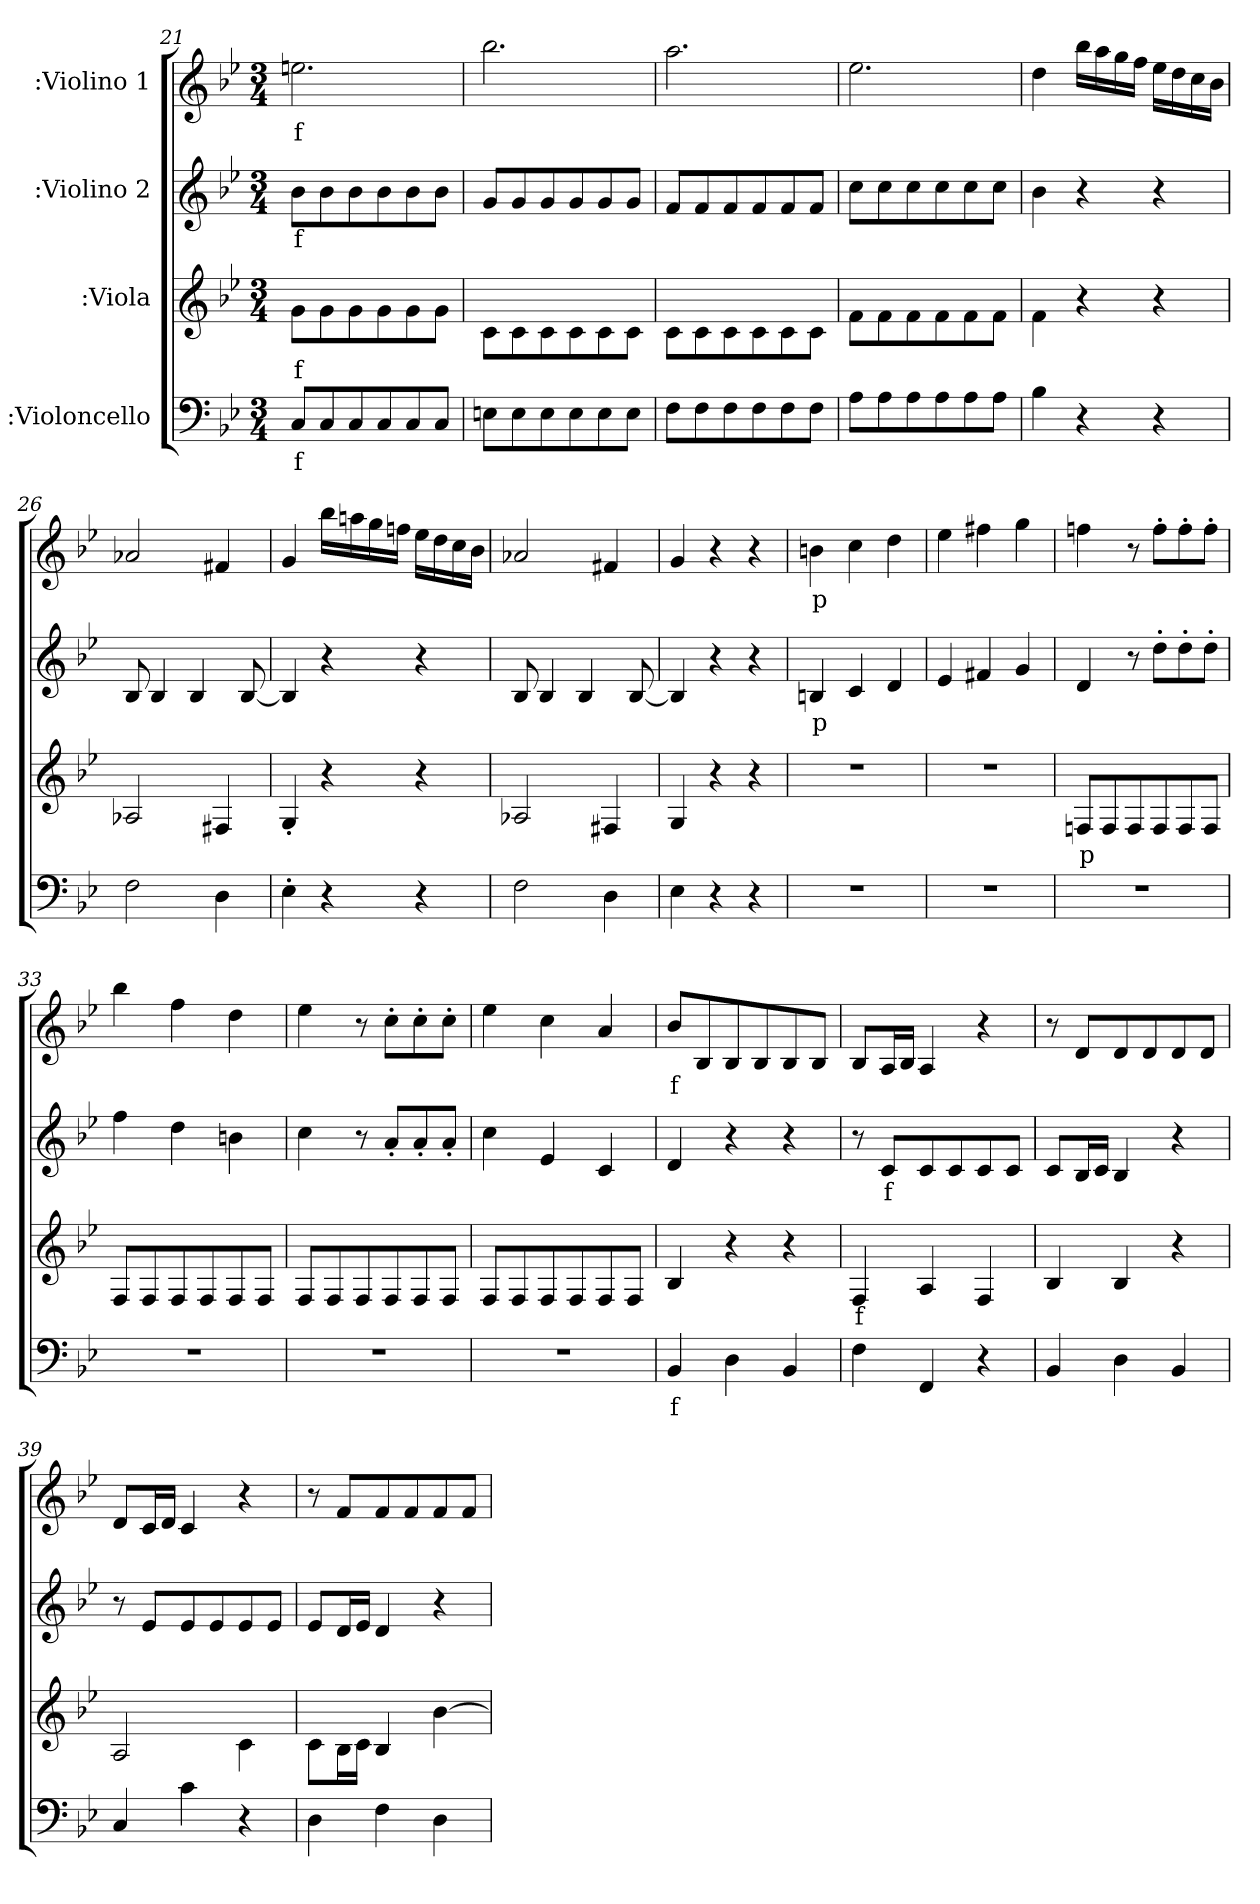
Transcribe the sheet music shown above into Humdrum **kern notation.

**kern	**text	**kern	**text	**kern	**text	**kern	**text
*part4	*part4	*part3	*part3	*part2	*part2	*part1	*part1
*staff4	*staff4	*staff3	*staff3	*staff2	*staff2	*staff1	*staff1
*I":Violoncello	*	*I":Viola	*	*I":Violino 2	*	*I":Violino 1	*
*clefF4	*	*	*	*clefG2	*	*clefG2	*
*k[b-e-]	*	*k[b-e-]	*	*k[b-e-]	*	*k[b-e-]	*
*g:	*	*g:	*	*g:	*	*g:	*
*M3/4	*	*M3/4	*	*M3/4	*	*M3/4	*
=21	=21	=21	=21	=21	=21	=21	=21
8C/L	f	8g\L	f	8b-\L	f	2.een\	f
8C/	.	8g\	.	8b-\	.	.	.
8C/	.	8g\	.	8b-\	.	.	.
8C/	.	8g\	.	8b-\	.	.	.
8C/	.	8g\	.	8b-\	.	.	.
8C/J	.	8g\J	.	8b-\J	.	.	.
=22	=22	=22	=22	=22	=22	=22	=22
8En\L	.	8c\L	.	8g/L	.	2.bb-\	.
8E\	.	8c\	.	8g/	.	.	.
8E\	.	8c\	.	8g/	.	.	.
8E\	.	8c\	.	8g/	.	.	.
8E\	.	8c\	.	8g/	.	.	.
8E\J	.	8c\J	.	8g/J	.	.	.
=23	=23	=23	=23	=23	=23	=23	=23
8F\L	.	8c\L	.	8f/L	.	2.aa\	.
8F\	.	8c\	.	8f/	.	.	.
8F\	.	8c\	.	8f/	.	.	.
8F\	.	8c\	.	8f/	.	.	.
8F\	.	8c\	.	8f/	.	.	.
8F\J	.	8c\J	.	8f/J	.	.	.
=24	=24	=24	=24	=24	=24	=24	=24
8A\L	.	8f\L	.	8cc\L	.	2.ee-\	.
8A\	.	8f\	.	8cc\	.	.	.
8A\	.	8f\	.	8cc\	.	.	.
8A\	.	8f\	.	8cc\	.	.	.
8A\	.	8f\	.	8cc\	.	.	.
8A\J	.	8f\J	.	8cc\J	.	.	.
=25	=25	=25	=25	=25	=25	=25	=25
4B-\	.	4f\	.	4b-\	.	4dd\	.
4r	.	4r	.	4r	.	16bb-\LL	.
.	.	.	.	.	.	16aa\	.
.	.	.	.	.	.	16gg\	.
.	.	.	.	.	.	16ff\JJ	.
4r	.	4r	.	4r	.	16ee-\LL	.
.	.	.	.	.	.	16dd\	.
.	.	.	.	.	.	16cc\	.
.	.	.	.	.	.	16b-\JJ	.
=26	=26	=26	=26	=26	=26	=26	=26
2F\	.	2A-X/	.	8B-/	.	2a-X/	.
.	.	.	.	4B-/	.	.	.
.	.	.	.	4B-/	.	.	.
4D\	.	4F#X/	.	.	.	4f#X/	.
.	.	.	.	[8B-/	.	.	.
=27	=27	=27	=27	=27	=27	=27	=27
4E-'>\	.	4G'>/	.	4B-/]	.	4g/	.
4r	.	4r	.	4r	.	16bb-\LL	.
.	.	.	.	.	.	16aan\	.
.	.	.	.	.	.	16gg\	.
.	.	.	.	.	.	16ffn\JJ	.
4r	.	4r	.	4r	.	16ee-\LL	.
.	.	.	.	.	.	16dd\	.
.	.	.	.	.	.	16cc\	.
.	.	.	.	.	.	16b-\JJ	.
=28	=28	=28	=28	=28	=28	=28	=28
2F\	.	2A-X/	.	8B-/	.	2a-X/	.
.	.	.	.	4B-/	.	.	.
.	.	.	.	4B-/	.	.	.
4D\	.	4F#X/	.	.	.	4f#X/	.
.	.	.	.	[8B-/	.	.	.
=29	=29	=29	=29	=29	=29	=29	=29
4E-\	.	4G/	.	4B-/]	.	4g/	.
4r	.	4r	.	4r	.	4r	.
4r	.	4r	.	4r	.	4r	.
=30	=30	=30	=30	=30	=30	=30	=30
2.r	.	2.r	.	4Bn/	p	4bn\	p
.	.	.	.	4c/	.	4cc\	.
.	.	.	.	4d/	.	4dd\	.
=31	=31	=31	=31	=31	=31	=31	=31
2.r	.	2.r	.	4e-/	.	4ee-\	.
.	.	.	.	4f#X/	.	4ff#X\	.
.	.	.	.	4g/	.	4gg\	.
=32	=32	=32	=32	=32	=32	=32	=32
2.r	.	8Fn/L	p	4d/	.	4ffn\	.
.	.	8F/	.	.	.	.	.
.	.	8F/	.	8r	.	8r	.
.	.	8F/	.	8dd'>\L	.	8ff'>\L	.
.	.	8F/	.	8dd'>\	.	8ff'>\	.
.	.	8F/J	.	8dd'>\J	.	8ff'>\J	.
=33	=33	=33	=33	=33	=33	=33	=33
2.r	.	8F/L	.	4ff\	.	4bb-\	.
.	.	8F/	.	.	.	.	.
.	.	8F/	.	4dd\	.	4ff\	.
.	.	8F/	.	.	.	.	.
.	.	8F/	.	4bn\	.	4dd\	.
.	.	8F/J	.	.	.	.	.
=34	=34	=34	=34	=34	=34	=34	=34
2.r	.	8F/L	.	4cc\	.	4ee-\	.
.	.	8F/	.	.	.	.	.
.	.	8F/	.	8r	.	8r	.
.	.	8F/	.	8a'>/L	.	8cc'>\L	.
.	.	8F/	.	8a'>/	.	8cc'>\	.
.	.	8F/J	.	8a'>/J	.	8cc'>\J	.
=35	=35	=35	=35	=35	=35	=35	=35
2.r	.	8F/L	.	4cc\	.	4ee-\	.
.	.	8F/	.	.	.	.	.
.	.	8F/	.	4e-/	.	4cc\	.
.	.	8F/	.	.	.	.	.
.	.	8F/	.	4c/	.	4a/	.
.	.	8F/J	.	.	.	.	.
=36	=36	=36	=36	=36	=36	=36	=36
4BB-/	f	4B-/	.	4d/	.	8b-/L	f
.	.	.	.	.	.	8B-/	.
4D\	.	4r	.	4r	.	8B-/	.
.	.	.	.	.	.	8B-/	.
4BB-/	.	4r	.	4r	.	8B-/	.
.	.	.	.	.	.	8B-/J	.
=37	=37	=37	=37	=37	=37	=37	=37
4F\	.	4F/	f	8r	.	8B-/L	.
.	.	.	.	8c/L	f	16A/L	.
.	.	.	.	.	.	16B-/JJ	.
4FF/	.	4A/	.	8c/	.	4A/	.
.	.	.	.	8c/	.	.	.
4r	.	4F/	.	8c/	.	4r	.
.	.	.	.	8c/J	.	.	.
=38	=38	=38	=38	=38	=38	=38	=38
4BB-/	.	4B-/	.	8c/L	.	8r	.
.	.	.	.	16B-/L	.	8d/L	.
.	.	.	.	16c/JJ	.	.	.
4D\	.	4B-/	.	4B-/	.	8d/	.
.	.	.	.	.	.	8d/	.
4BB-/	.	4r	.	4r	.	8d/	.
.	.	.	.	.	.	8d/J	.
=39	=39	=39	=39	=39	=39	=39	=39
4C/	.	2A/	.	8r	.	8d/L	.
.	.	.	.	8e-/L	.	16c/L	.
.	.	.	.	.	.	16d/JJ	.
4c\	.	.	.	8e-/	.	4c/	.
.	.	.	.	8e-/	.	.	.
4r	.	4c\	.	8e-/	.	4r	.
.	.	.	.	8e-/J	.	.	.
=40	=40	=40	=40	=40	=40	=40	=40
4D\	.	8c\L	.	8e-/L	.	8r	.
.	.	16B-\L	.	16d/L	.	8f/L	.
.	.	16c\JJ	.	16e-/JJ	.	.	.
4F\	.	4B-/	.	4d/	.	8f/	.
.	.	.	.	.	.	8f/	.
4D\	.	[4b-\	.	4r	.	8f/	.
.	.	.	.	.	.	8f/J	.
=	=	=	=	=	=	=	=
*-	*-	*-	*-	*-	*-	*-	*-
